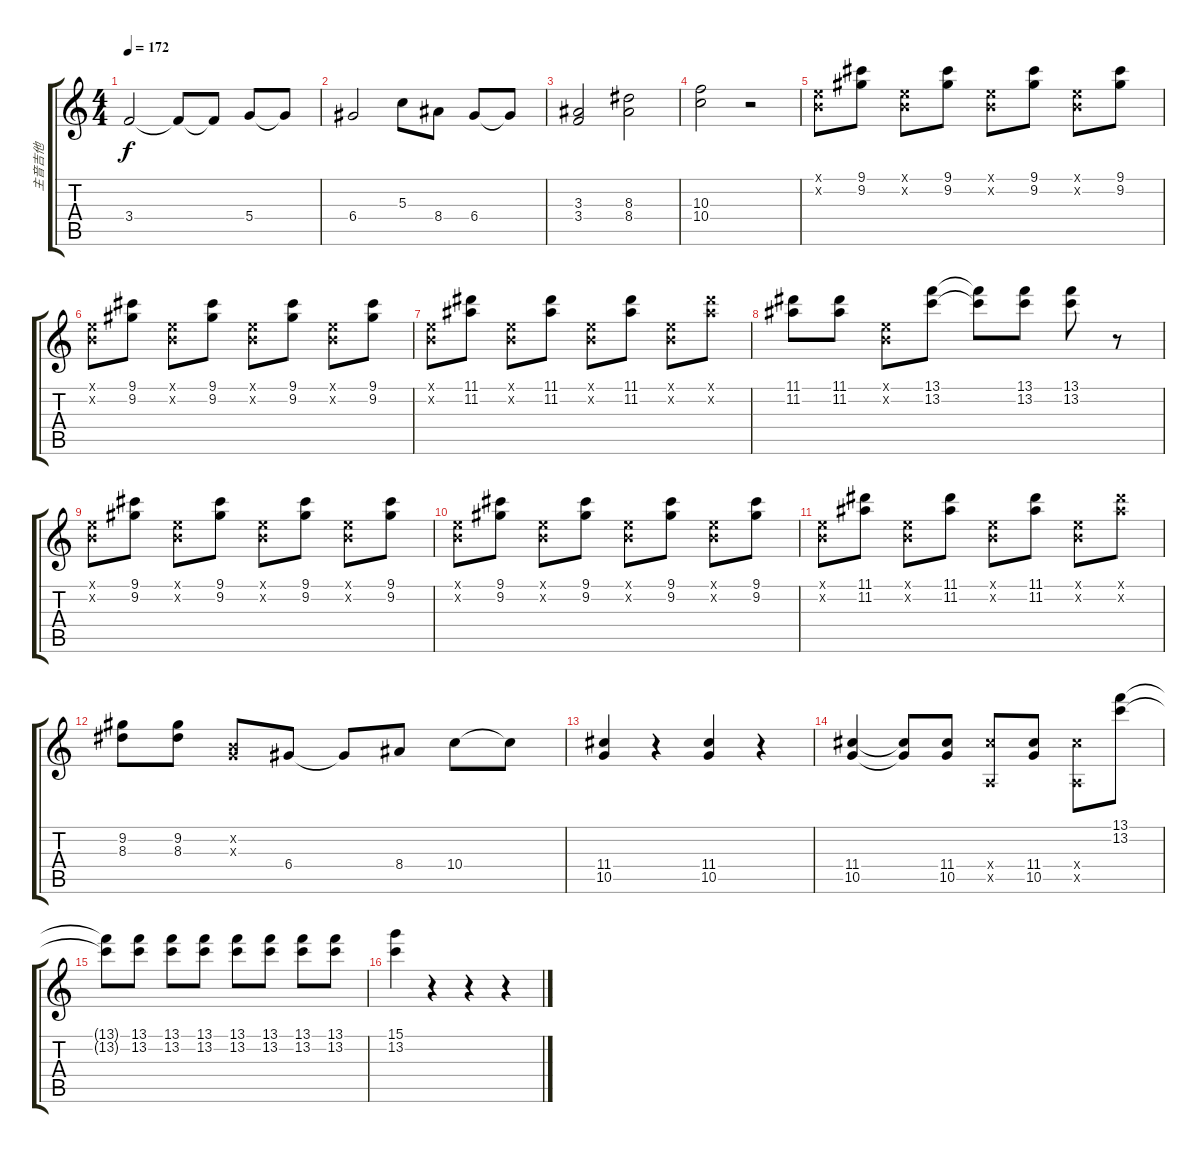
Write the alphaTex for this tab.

\track ("主音吉他" "主音吉他") {instrument distortionguitar}
\staff {score tabs}
\tuning (E4 B3 G3 D3 A2 E2) {hide}
\ts (4 4)
\tempo 172
\clef g2
\ks c
3.4.2{dy f} 3.4{t}.8 3.4{t}.8 5.4.8 5.4{t}.8 |
6.4.2 5.3.8 8.4.8 6.4.8 6.4{t}.8 |
(3.3 3.4).2 (8.3 8.4).2 |
(10.3 10.4).2 r.2 |
(0.1{x} 0.2{x}).8 (9.1 9.2).8 (0.1{x} 0.2{x}).8 (9.1 9.2).8 (0.1{x} 0.2{x}).8 (9.1 9.2).8 (0.1{x} 0.2{x}).8 (9.1 9.2).8 |
(0.1{x} 0.2{x}).8 (9.1 9.2).8 (0.1{x} 0.2{x}).8 (9.1 9.2).8 (0.1{x} 0.2{x}).8 (9.1 9.2).8 (0.1{x} 0.2{x}).8 (9.1 9.2).8 |
(0.1{x} 0.2{x}).8 (11.1 11.2).8 (0.1{x} 0.2{x}).8 (11.1 11.2).8 (0.1{x} 0.2{x}).8 (11.1 11.2).8 (0.1{x} 0.2{x}).8 (11.1{x} 11.2{x}).8 |
(11.1 11.2).8 (11.1 11.2).8 (0.1{x} 0.2{x}).8 (13.1 13.2).8 (13.1{t} 13.2{t}).8 (13.1 13.2).8 (13.1 13.2).8 r.8 |
(0.1{x} 0.2{x}).8 (9.1 9.2).8 (0.1{x} 0.2{x}).8 (9.1 9.2).8 (0.1{x} 0.2{x}).8 (9.1 9.2).8 (0.1{x} 0.2{x}).8 (9.1 9.2).8 |
(0.1{x} 0.2{x}).8 (9.1 9.2).8 (0.1{x} 0.2{x}).8 (9.1 9.2).8 (0.1{x} 0.2{x}).8 (9.1 9.2).8 (0.1{x} 0.2{x}).8 (9.1 9.2).8 |
(0.1{x} 0.2{x}).8 (11.1 11.2).8 (0.1{x} 0.2{x}).8 (11.1 11.2).8 (0.1{x} 0.2{x}).8 (11.1 11.2).8 (0.1{x} 0.2{x}).8 (11.1{x} 11.2{x}).8 |
(9.2 8.3).8 (9.2 8.3).8 (0.2{x} 0.3{x}).8 6.4.8 6.4{t}.8 8.4.8 10.4.8 10.4{t}.8 |
(11.4 10.5).4 r.4 (11.4 10.5).4 r.4 |
(11.4 10.5).4 (11.4{t} 10.5{t}).8 (11.4 10.5).8 (11.4{x} 0.5{x}).8 (11.4 10.5).8 (11.4{x} 0.5{x}).8 (13.1 13.2).8 |
(13.1{t} 13.2{t}).8 (13.1 13.2).8 (13.1 13.2).8 (13.1 13.2).8 (13.1 13.2).8 (13.1 13.2).8 (13.1 13.2).8 (13.1 13.2).8 |
(15.1 13.2).4 r.4 r.4 r.4
